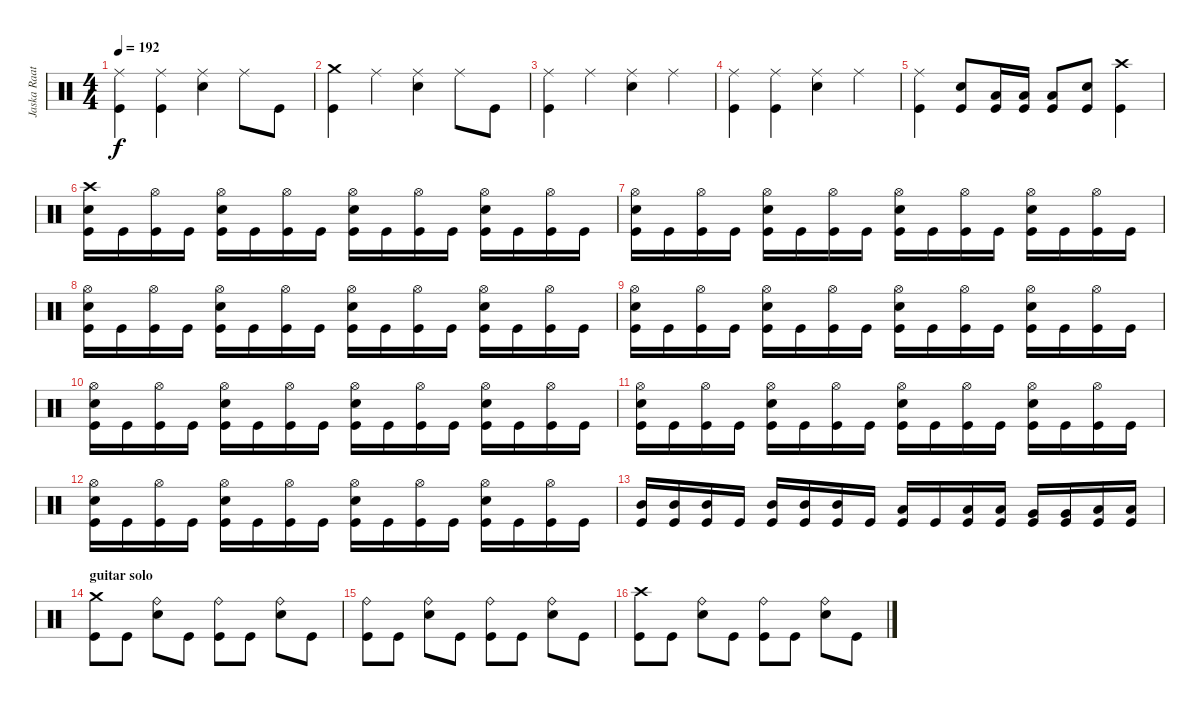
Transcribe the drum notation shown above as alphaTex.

\track ("Jaska Raatikainen" "Jaska Raat") {instrument percussion}
\staff {score}
\articulation defaults
\ts (4 4)
\tempo 192
\clef neutral
\ks c
("Ride (middle)" "Kick (hit)").4{dy f} ("Ride (middle)" "Kick (hit)").4 ("Ride (middle)" "Electric Snare (hit)").4 "Ride (middle)".8 "Kick (hit)".8 |
("Crash medium (hit)" "Kick (hit)").4 "Ride (middle)".4 ("Ride (middle)" "Electric Snare (hit)").4 "Ride (middle)".8 "Kick (hit)".8 |
("Ride (middle)" "Kick (hit)").4 "Ride (middle)".4 ("Ride (middle)" "Electric Snare (hit)").4 "Ride (middle)".4 |
("Ride (middle)" "Kick (hit)").4 ("Ride (middle)" "Kick (hit)").4 ("Ride (middle)" "Electric Snare (hit)").4 "Ride (middle)".4 |
("Ride (middle)" "Kick (hit)").4 ("Electric Snare (hit)" "Kick (hit)").8 ("Low Tom (hit)" "Kick (hit)").16 ("Low Tom (hit)" "Kick (hit)").16 ("Low Tom (hit)" "Kick (hit)").8 ("Snare (hit) 2" "Kick (hit)").8 ("Crash high (hit)" "Kick (hit)").4 |
("Crash high (hit)" "Electric Snare (hit)" "Kick (hit)").16 "Kick (hit)".16 ("Hi-Hat (open)" "Kick (hit)").16 "Kick (hit)".16 ("Hi-Hat (open)" "Electric Snare (hit)" "Kick (hit)").16 "Kick (hit)".16 ("Hi-Hat (open)" "Kick (hit)").16 "Kick (hit)".16 ("Hi-Hat (open)" "Electric Snare (hit)" "Kick (hit)").16 "Kick (hit)".16 ("Hi-Hat (open)" "Kick (hit)").16 "Kick (hit)".16 ("Hi-Hat (open)" "Electric Snare (hit)" "Kick (hit)").16 "Kick (hit)".16 ("Hi-Hat (open)" "Kick (hit)").16 "Kick (hit)".16 |
("Hi-Hat (open)" "Electric Snare (hit)" "Kick (hit)").16 "Kick (hit)".16 ("Hi-Hat (open)" "Kick (hit)").16 "Kick (hit)".16 ("Hi-Hat (open)" "Electric Snare (hit)" "Kick (hit)").16 "Kick (hit)".16 ("Hi-Hat (open)" "Kick (hit)").16 "Kick (hit)".16 ("Hi-Hat (open)" "Electric Snare (hit)" "Kick (hit)").16 "Kick (hit)".16 ("Hi-Hat (open)" "Kick (hit)").16 "Kick (hit)".16 ("Hi-Hat (open)" "Electric Snare (hit)" "Kick (hit)").16 "Kick (hit)".16 ("Hi-Hat (open)" "Kick (hit)").16 "Kick (hit)".16 |
("Hi-Hat (open)" "Electric Snare (hit)" "Kick (hit)").16 "Kick (hit)".16 ("Hi-Hat (open)" "Kick (hit)").16 "Kick (hit)".16 ("Hi-Hat (open)" "Electric Snare (hit)" "Kick (hit)").16 "Kick (hit)".16 ("Hi-Hat (open)" "Kick (hit)").16 "Kick (hit)".16 ("Hi-Hat (open)" "Electric Snare (hit)" "Kick (hit)").16 "Kick (hit)".16 ("Hi-Hat (open)" "Kick (hit)").16 "Kick (hit)".16 ("Hi-Hat (open)" "Electric Snare (hit)" "Kick (hit)").16 "Kick (hit)".16 ("Hi-Hat (open)" "Kick (hit)").16 "Kick (hit)".16 |
("Hi-Hat (open)" "Electric Snare (hit)" "Kick (hit)").16 "Kick (hit)".16 ("Hi-Hat (open)" "Kick (hit)").16 "Kick (hit)".16 ("Hi-Hat (open)" "Electric Snare (hit)" "Kick (hit)").16 "Kick (hit)".16 ("Hi-Hat (open)" "Kick (hit)").16 "Kick (hit)".16 ("Hi-Hat (open)" "Electric Snare (hit)" "Kick (hit)").16 "Kick (hit)".16 ("Hi-Hat (open)" "Kick (hit)").16 "Kick (hit)".16 ("Hi-Hat (open)" "Electric Snare (hit)" "Kick (hit)").16 "Kick (hit)".16 ("Hi-Hat (open)" "Kick (hit)").16 "Kick (hit)".16 |
("Hi-Hat (open)" "Electric Snare (hit)" "Kick (hit)").16 "Kick (hit)".16 ("Hi-Hat (open)" "Kick (hit)").16 "Kick (hit)".16 ("Hi-Hat (open)" "Electric Snare (hit)" "Kick (hit)").16 "Kick (hit)".16 ("Hi-Hat (open)" "Kick (hit)").16 "Kick (hit)".16 ("Hi-Hat (open)" "Electric Snare (hit)" "Kick (hit)").16 "Kick (hit)".16 ("Hi-Hat (open)" "Kick (hit)").16 "Kick (hit)".16 ("Hi-Hat (open)" "Electric Snare (hit)" "Kick (hit)").16 "Kick (hit)".16 ("Hi-Hat (open)" "Kick (hit)").16 "Kick (hit)".16 |
("Hi-Hat (open)" "Electric Snare (hit)" "Kick (hit)").16 "Kick (hit)".16 ("Hi-Hat (open)" "Kick (hit)").16 "Kick (hit)".16 ("Hi-Hat (open)" "Electric Snare (hit)" "Kick (hit)").16 "Kick (hit)".16 ("Hi-Hat (open)" "Kick (hit)").16 "Kick (hit)".16 ("Hi-Hat (open)" "Electric Snare (hit)" "Kick (hit)").16 "Kick (hit)".16 ("Hi-Hat (open)" "Kick (hit)").16 "Kick (hit)".16 ("Hi-Hat (open)" "Electric Snare (hit)" "Kick (hit)").16 "Kick (hit)".16 ("Hi-Hat (open)" "Kick (hit)").16 "Kick (hit)".16 |
("Hi-Hat (open)" "Electric Snare (hit)" "Kick (hit)").16 "Kick (hit)".16 ("Hi-Hat (open)" "Kick (hit)").16 "Kick (hit)".16 ("Hi-Hat (open)" "Electric Snare (hit)" "Kick (hit)").16 "Kick (hit)".16 ("Hi-Hat (open)" "Kick (hit)").16 "Kick (hit)".16 ("Hi-Hat (open)" "Electric Snare (hit)" "Kick (hit)").16 "Kick (hit)".16 ("Hi-Hat (open)" "Kick (hit)").16 "Kick (hit)".16 ("Hi-Hat (open)" "Electric Snare (hit)" "Kick (hit)").16 "Kick (hit)".16 ("Hi-Hat (open)" "Kick (hit)").16 "Kick (hit)".16 |
("Mid Tom (hit)" "Kick (hit)").16 ("Mid Tom (hit)" "Kick (hit)").16 ("Mid Tom (hit)" "Kick (hit)").16 "Kick (hit)".16 ("Mid Tom (hit)" "Kick (hit)").16 ("Mid Tom (hit)" "Kick (hit)").16 ("Mid Tom (hit)" "Kick (hit)").16 "Kick (hit)".16 ("Low Tom (hit)" "Kick (hit)").16 "Kick (hit)".16 ("Low Tom (hit)" "Kick (hit)").16 ("Low Tom (hit)" "Kick (hit)").16 ("Very Low Tom (hit)" "Kick (hit)").16 ("Very Low Tom (hit)" "Kick (hit)").16 ("Low Floor Tom (hit)" "Kick (hit)").16 ("Low Floor Tom (hit)" "Kick (hit)").16 |
\section ("" "guitar solo")
("Crash medium (hit)" "Kick (hit)").8 "Kick (hit)".8 ("Ride (bell)" "Electric Snare (hit)").8 "Kick (hit)".8 ("Ride (bell)" "Kick (hit)").8 "Kick (hit)".8 ("Ride (bell)" "Electric Snare (hit)").8 "Kick (hit)".8 |
("Ride (bell)" "Kick (hit)").8 "Kick (hit)".8 ("Ride (bell)" "Electric Snare (hit)").8 "Kick (hit)".8 ("Ride (bell)" "Kick (hit)").8 "Kick (hit)".8 ("Ride (bell)" "Electric Snare (hit)").8 "Kick (hit)".8 |
("Crash high (hit)" "Kick (hit)").8 "Kick (hit)".8 ("Ride (bell)" "Electric Snare (hit)").8 "Kick (hit)".8 ("Ride (bell)" "Kick (hit)").8 "Kick (hit)".8 ("Ride (bell)" "Electric Snare (hit)").8 "Kick (hit)".8
